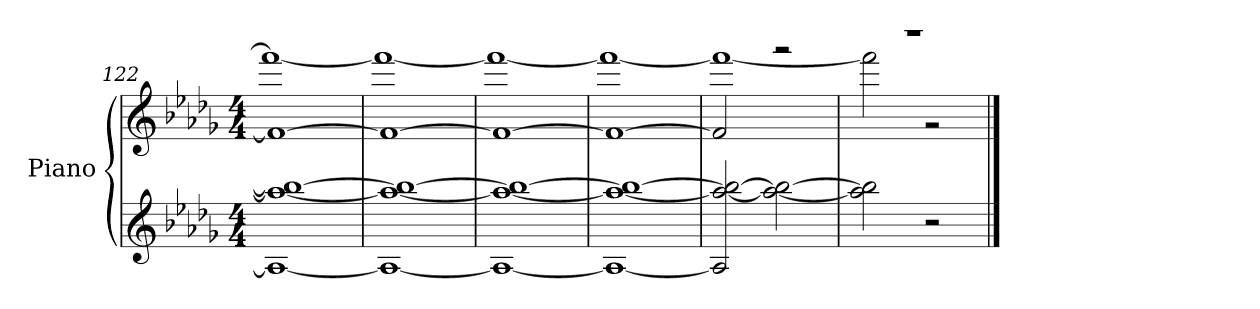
**kern	**kern
*part1	*part1
*staff2	*staff1
*I"Piano	*
*I'Pno.	*
*clefG2	*clefG2
*k[b-e-a-d-g-]	*k[b-e-a-d-g-]
*M4/4	*M4/4
=122	=122
*	*^
1A-_ 1aa-_ 1bb-_	1f_	1fff_
=123	=123	=123
1A-_ 1aa-_ 1bb-_	1f_	1fff_
=124	=124	=124
1A-_ 1aa-_ 1bb-_	1f_	1fff_
=125	=125	=125
1A-_ 1aa-_ 1bb-_	1f_	1fff_
!!LO:LB:g=z	!!
=126	=126	=126
2A-/] 2aa-/_ 2bb-/_	2f/]	1fff_
2aa-\_ 2bb-\_	2r	.
=127	=127	=127
2aa-\] 2bb-\]	1r	2fff\]
2r	.	2r
*	*v	*v
==	==
*-	*-
